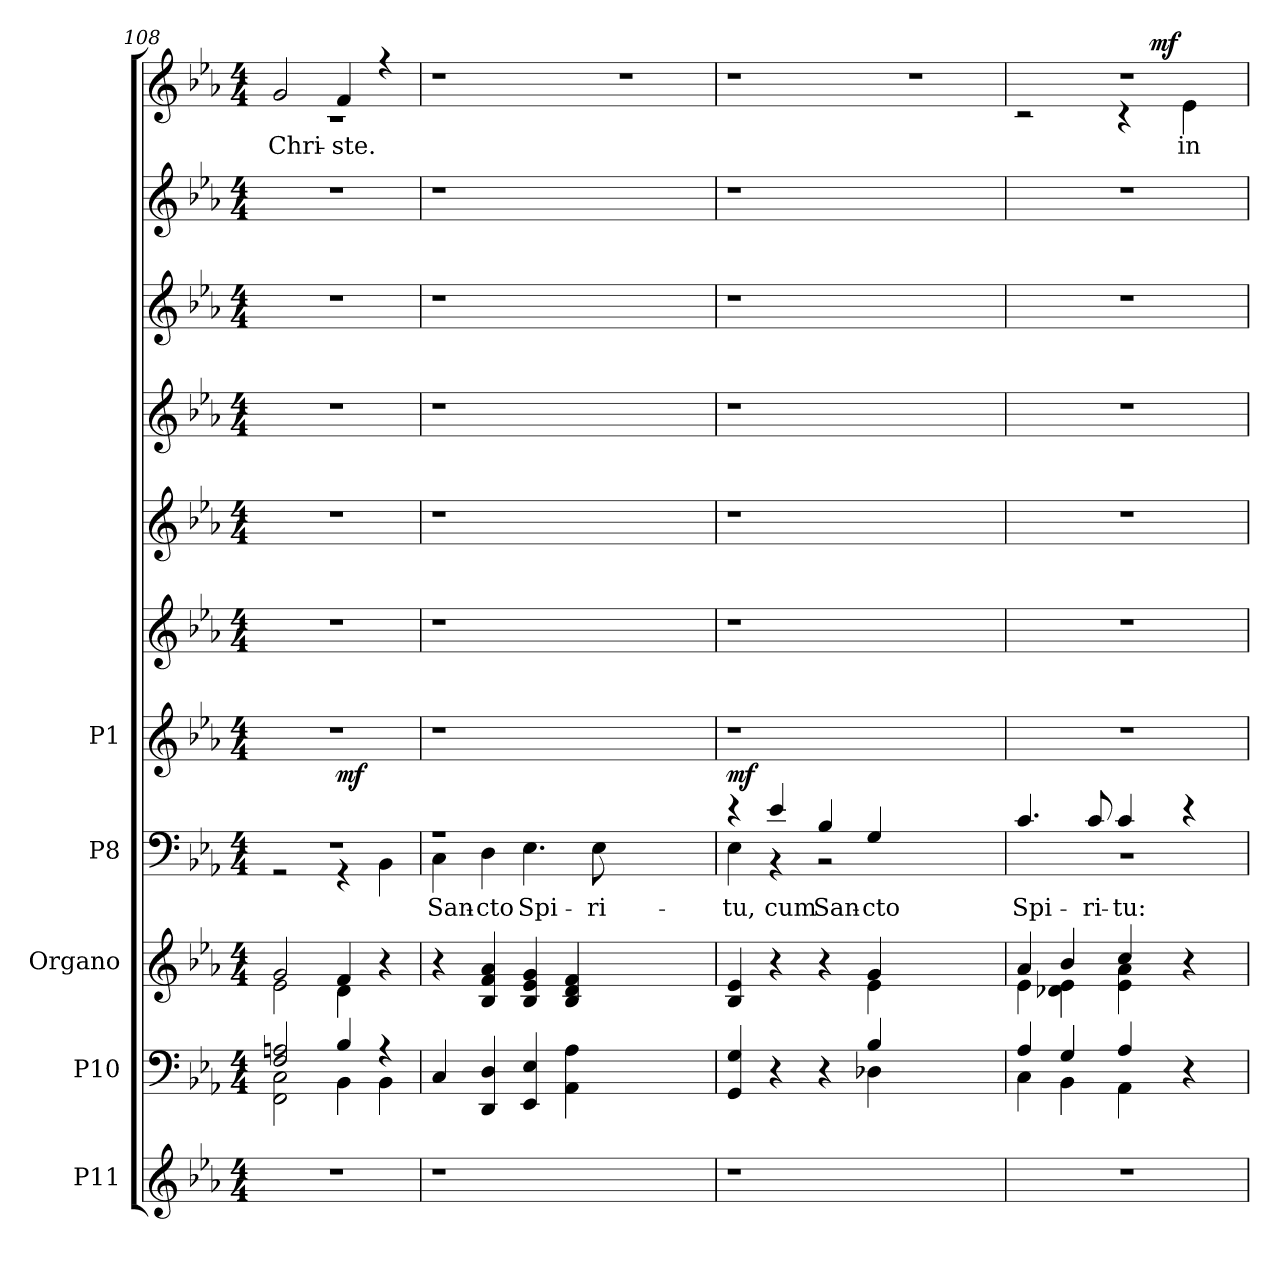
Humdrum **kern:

**kern	**kern	**kern	**kern	**text	**dynam	**kern	**kern	**kern	**kern	**kern	**kern	**kern	**text	**dynam
*part5	*part4	*part3	*part2	*part2	*part2	*part1	*part1	*part1	*part1	*part1	*part1	*part1	*part1	*part1
*staff11	*staff10	*staff9	*staff8	*staff8	*staff8	*staff7	*staff6	*staff5	*staff4	*staff3	*staff2	*staff1	*staff1	*staff1/2/3/4/5/6/7
*I"P11	*I"P10	*I"Organo	*I"P8	*	*	*I"P1	*	*	*	*	*	*	*	*
*clefG2	*clefF4	*clefG2	*clefF4	*	*	*clefG2	*clefG2	*clefG2	*clefG2	*clefG2	*clefG2	*clefG2	*	*
*k[b-e-a-]	*k[b-e-a-]	*k[b-e-a-]	*k[b-e-a-]	*	*	*k[b-e-a-]	*k[b-e-a-]	*k[b-e-a-]	*k[b-e-a-]	*k[b-e-a-]	*k[b-e-a-]	*k[b-e-a-]	*	*
*E-:	*E-:	*E-:	*E-:	*	*	*E-:	*E-:	*E-:	*E-:	*E-:	*E-:	*E-:	*	*
*M4/4	*M4/4	*M4/4	*M4/4	*	*	*M4/4	*M4/4	*M4/4	*M4/4	*M4/4	*M4/4	*M4/4	*	*
=108	=108	=108	=108	=108	=108	=108	=108	=108	=108	=108	=108	=108	=108	=108
*	*^	*^	*^	*	*	*	*	*	*	*	*	*	*	*
!	!	!	!	!	!	!	!	!	!	!	!	!	!	!	!	!LO:LY:b:color=#000000	!
*	*	*	*	*	*	*	*	*	*	*	*	*	*	*	*^	*	*
1r	2Fi/ 2Ani	2FFi\ 2Ci	2gi/	2e-i\	1r	2r	.	.	1r	1r	1r	1r	1r	1r	2gi/	1r	Chri-	.
!	!	!	!	!	!	!	!	!	!	!	!	!	!	!	!	!	!LO:LY:b:color=#000000	!
.	4B-i/	4BB-i\	4fi/	4di\	.	4r	.	mf	.	.	.	.	.	.	4fi/	.	-ste.	.
!	!	!	!	!	!	!	!	!	!	!	!	!	!	!	!	!	!LO:LY:b:color=#000000	!
.	4r	4BB-i\	4r	4ryy	.	4BB-i\	.	.	.	.	.	.	.	.	4r	.	Cum	.
*	*v	*v	*	*	*	*	*	*	*	*	*	*	*	*	*v	*v	*	*
*	*	*v	*v	*	*	*	*	*	*	*	*	*	*	*	*	*
=109	=109	=109	=109	=109	=109	=109	=109	=109	=109	=109	=109	=109	=109	=109	=109
*	*^	*^	*	*	*	*	*	*	*	*	*	*	*	*	*
!	!	!	!	!	!	!	!LO:LY:a:color=#000000	!	!	!	!	!	!	!	!	!	!
*	*v	*v	*	*	*	*	*	*	*	*	*	*	*	*	*	*	*
*	*	*v	*v	*	*	*	*	*	*	*	*	*	*	*	*	*
1r	4Ci/	4r	1r	4Ci\	San-	.	1r	1r	1r	1r	1r	1r	1r	.	.
!	!	!	!	!	!LO:LY:a:color=#000000	!	!	!	!	!	!	!	!	!	!
.	4DDi/ 4Di	4B-i/ 4fi 4a-i	.	4Di\	-cto	.	.	.	.	.	.	.	.	.	.
!	!	!	!	!	!LO:LY:a:color=#000000	!	!	!	!	!	!	!	!	!	!
.	4EE-i/ 4E-i	4B-i/ 4e-i 4gi	.	4.E-i\	Spi-	.	.	.	.	.	.	.	.	.	.
.	4AA-i\ 4A-i	4B-i/ 4di 4fi	.	.	.	.	.	.	.	.	.	.	.	.	.
!	!	!	!	!	!LO:LY:a:color=#000000	!	!	!	!	!	!	!	!	!	!
.	.	.	.	8E-i\	-ri-	.	.	.	.	.	.	.	.	.	.
1ryy	1ryy	1ryy	1ryy	1ryy	.	.	1ryy	1ryy	1ryy	1ryy	1ryy	1ryy	1r	.	.
=110	=110	=110	=110	=110	=110	=110	=110	=110	=110	=110	=110	=110	=110	=110	=110
*	*^	*^	*	*	*	*	*	*	*	*	*	*	*	*	*
!	!	!	!	!	!	!	!LO:LY:a:color=#000000	!	!	!	!	!	!	!	!	!	!
1r	4GGi/ 4Gi	2ryy	4B-i/ 4e-i	2ryy	4r	4E-i\	-tu,	mf	1r	1r	1r	1r	1r	1r	1r	.	.
!	!	!	!	!	!	!	!LO:LY:a:color=#000000	!	!	!	!	!	!	!	!	!	!
.	4r	.	4r	.	4e-i/	4r	cum	.	.	.	.	.	.	.	.	.	.
!	!	!	!	!	!	!	!LO:LY:a:color=#000000	!	!	!	!	!	!	!	!	!	!
.	4r	4ryy	4r	4ryy	4B-i/	2r	San-	.	.	.	.	.	.	.	.	.	.
!	!	!	!	!	!	!	!LO:LY:a:color=#000000	!	!	!	!	!	!	!	!	!	!
.	4B-i/	4D-Xi\	4gi/	4e-i\	4Gi/	.	-cto	.	.	.	.	.	.	.	.	.	.
1ryy	1ryy	1ryy	1ryy	1ryy	1ryy	1ryy	.	.	1ryy	1ryy	1ryy	1ryy	1ryy	1ryy	1r	.	.
!!LO:PB:g=z
=111	=111	=111	=111	=111	=111	=111	=111	=111	=111	=111	=111	=111	=111	=111	=111	=111	=111
!	!	!	!	!	!	!	!LO:LY:a:color=#000000	!	!	!	!	!	!	!	!	!	!
*	*	*	*	*	*	*	*	*	*	*	*	*	*	*	*^	*	*
*	*	*	*	*	*	*	*	*	*	*	*	*	*	*	*	*^	*	*
1r	4A-i/	4Ci\	4a-i/	4e-i\	4.ci/	1r	Spi-	.	1r	1r	1r	1r	1r	1r	1r	2r	2ryy	.	.
.	4Gi/	4BB-i\	4b-i/	4d-Xi\ 4e-i	.	.	.	.	.	.	.	.	.	.	.	.	.	.	.
!	!	!	!	!	!	!	!LO:LY:a:color=#000000	!	!	!	!	!	!	!	!	!	!	!	!
.	.	.	.	.	8ci/	.	-ri-	.	.	.	.	.	.	.	.	.	.	.	.
!	!	!	!	!	!	!	!LO:LY:a:color=#000000	!	!	!	!	!	!	!	!	!	!	!	!
.	4A-i/	4AA-i\	4cci/	4e-i\ 4a-i	4ci/	.	-tu:	.	.	.	.	.	.	.	.	4r	16ryy	.	.
.	.	.	.	.	.	.	.	.	.	.	.	.	.	.	.	.	64ryy	.	.
.	.	.	.	.	.	.	.	.	.	.	.	.	.	.	.	.	128ryy	.	.
.	.	.	.	.	.	.	.	.	.	.	.	.	.	.	.	.	512ryy	.	.
.	.	.	.	.	.	.	.	.	.	.	.	.	.	.	.	.	4ryy	.	mf
!	!	!	!	!	!	!	!	!	!	!	!	!	!	!	!	!	!	!LO:LY:b:color=#000000	!
.	4r	4ryy	4r	4ryy	4r	.	.	.	.	.	.	.	.	.	.	4e-i\	.	in	.
.	.	.	.	.	.	.	.	.	.	.	.	.	.	.	.	.	8ryy	.	.
.	.	.	.	.	.	.	.	.	.	.	.	.	.	.	.	.	32ryy	.	.
.	.	.	.	.	.	.	.	.	.	.	.	.	.	.	.	.	256.ryy	.	.
*	*v	*v	*	*	*v	*v	*	*	*	*	*	*	*	*	*v	*v	*v	*	*
*	*	*v	*v	*	*	*	*	*	*	*	*	*	*	*	*
=	=	=	=	=	=	=	=	=	=	=	=	=	=	=
*-	*-	*-	*-	*-	*-	*-	*-	*-	*-	*-	*-	*-	*-	*-
